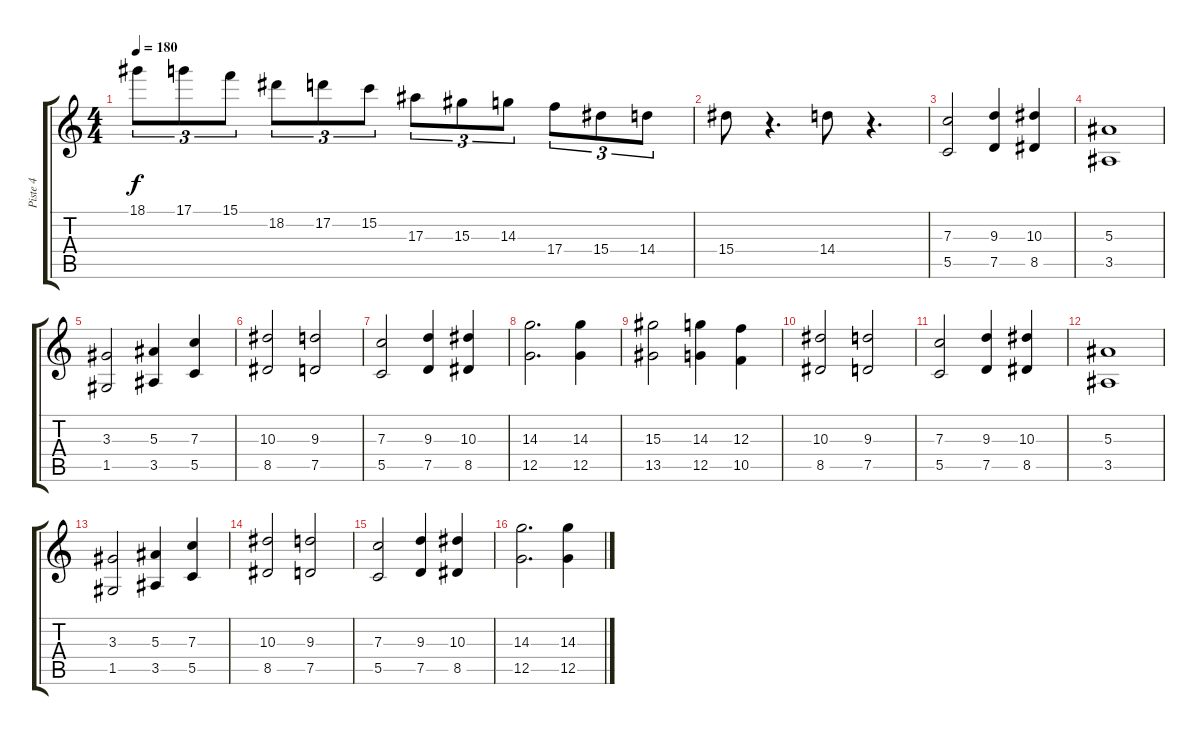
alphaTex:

\track ("Piste 4" "Piste 4") {instrument distortionguitar}
\staff {score tabs}
\tuning (D4 A3 F3 C3 G2 C2) {hide}
\ts (4 4)
\tempo 180
\clef g2
\ks c
18.1.8{tu (3 2) dy f} 17.1.8{tu (3 2)} 15.1.8{tu (3 2)} 18.2.8{tu (3 2)} 17.2.8{tu (3 2)} 15.2.8{tu (3 2)} 17.3.8{tu (3 2)} 15.3.8{tu (3 2)} 14.3.8{tu (3 2)} 17.4.8{tu (3 2)} 15.4.8{tu (3 2)} 14.4.8{tu (3 2)} |
15.4.8 r.4{d} 14.4.8 r.4{d} |
(7.3 5.5).2 (9.3 7.5).4 (10.3 8.5).4 |
(5.3 3.5).1 |
(3.3 1.5).2 (5.3 3.5).4 (7.3 5.5).4 |
(10.3 8.5).2 (9.3 7.5).2 |
(7.3 5.5).2 (9.3 7.5).4 (10.3 8.5).4 |
(14.3 12.5).2{d} (14.3 12.5).4 |
(15.3 13.5).2 (14.3 12.5).4 (12.3 10.5).4 |
(10.3 8.5).2 (9.3 7.5).2 |
(7.3 5.5).2 (9.3 7.5).4 (10.3 8.5).4 |
(5.3 3.5).1 |
(3.3 1.5).2 (5.3 3.5).4 (7.3 5.5).4 |
(10.3 8.5).2 (9.3 7.5).2 |
(7.3 5.5).2 (9.3 7.5).4 (10.3 8.5).4 |
(14.3 12.5).2{d} (14.3 12.5).4
